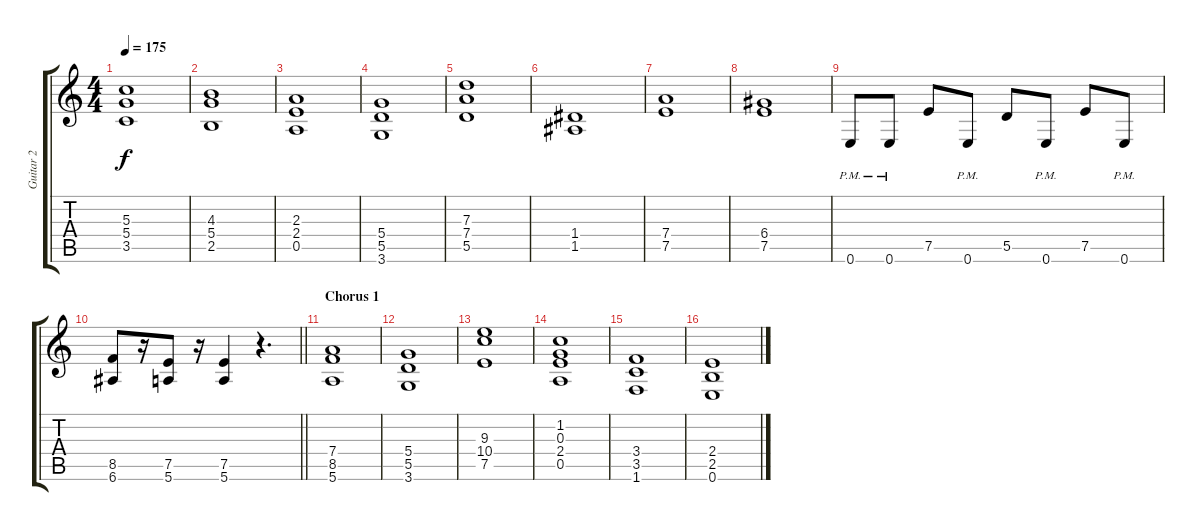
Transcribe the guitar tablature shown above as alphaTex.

\track ("Guitar 2" "Guitar 2") {instrument distortionguitar}
\staff {score tabs}
\tuning (E4 B3 G3 D3 A2 E2) {hide}
\ts (4 4)
\tempo 175
\clef g2
\ks c
(5.3 5.4 3.5).1{dy f} |
(4.3 5.4 2.5).1 |
(2.3 2.4 0.5).1 |
(5.4 5.5 3.6).1 |
(7.3 7.4 5.5).1 |
(1.4 1.5).1 |
(7.4 7.5).1 |
(6.4 7.5).1 |
0.6{pm}.8 0.6{pm}.8 7.5.8 0.6{pm}.8 5.5.8 0.6{pm}.8 7.5.8 0.6{pm}.8 |
\barLineRight lightlight
(8.5 6.6).8 r.16 (7.5 5.6).8 r.16 (7.5 5.6).4 r.4{d} |
\section ("" "Chorus 1")
(7.4 8.5 5.6).1 |
(5.4 5.5 3.6).1 |
(9.3 10.4 7.5).1 |
(1.2 0.3 2.4 0.5).1 |
(3.4 3.5 1.6).1 |
(2.4 2.5 0.6).1
